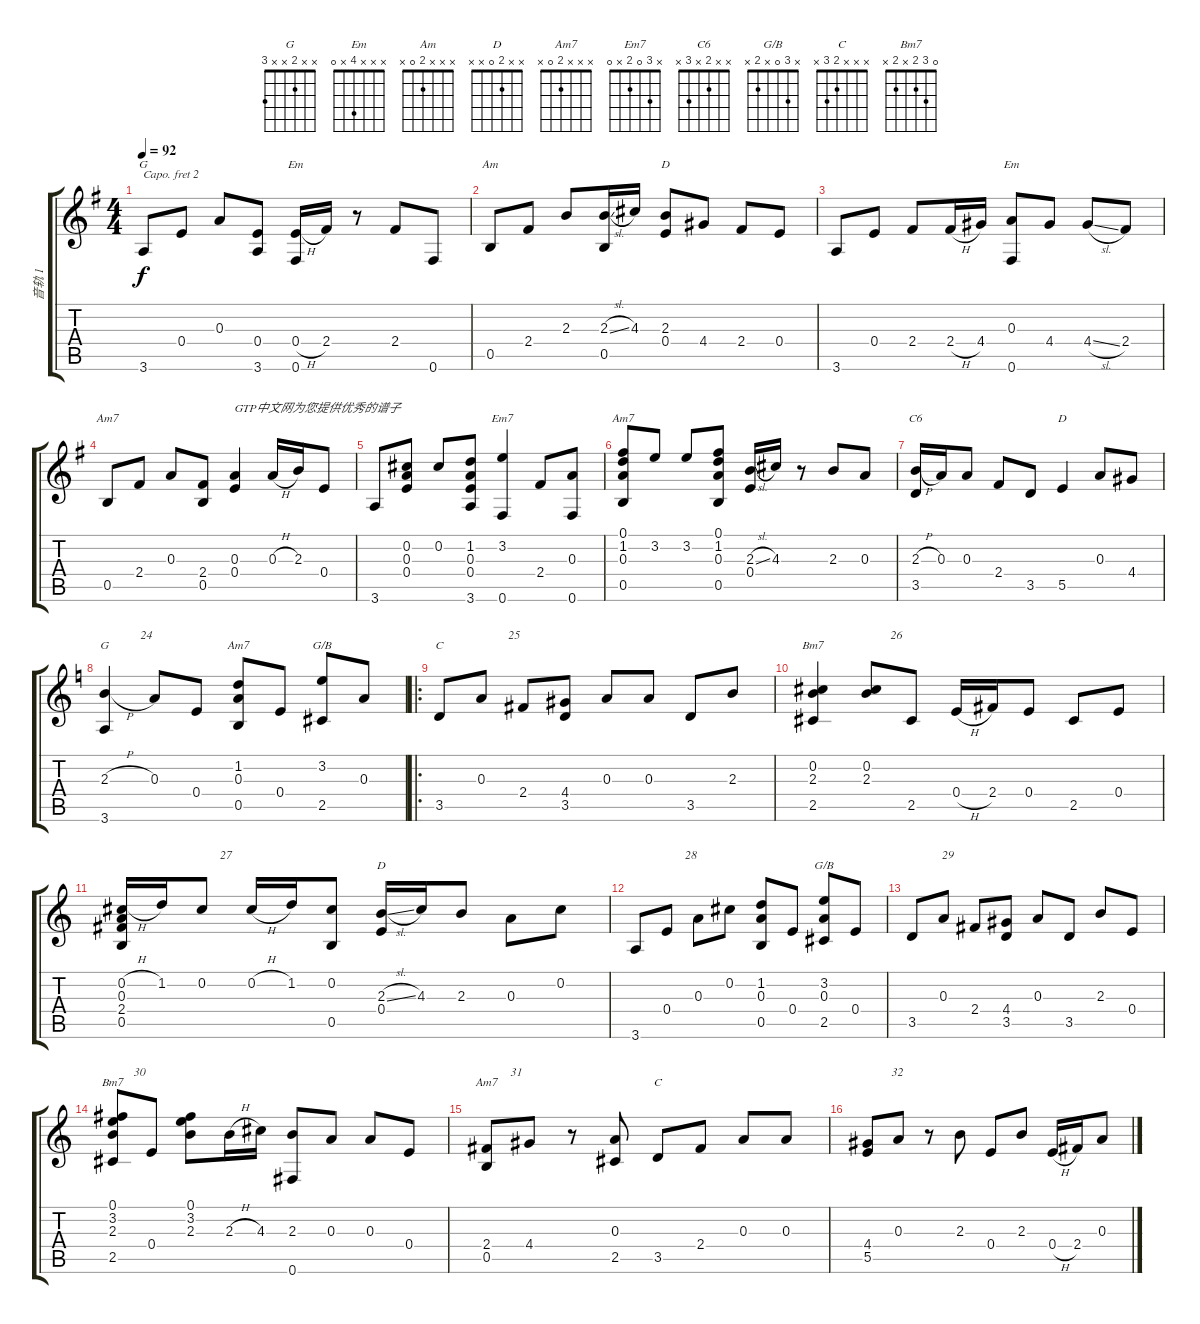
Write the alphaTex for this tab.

\track ("音轨 1" "音轨 1") {instrument acousticguitarnylon}
\staff {score tabs}
\capo 2
\tuning (E4 B3 G3 D3 A2 E2) {hide}
\chord ("G" x x x x x 3)
\chord ("Em" 0 x x x x 0)
\chord ("Am" x x x 2 0 x)
\chord ("D" x x 2 x x x)
\chord ("Em" x x x 4 x 0)
\chord ("Am7" x x x 3 0 x)
\chord ("Em7" x 3 0 2 x 0)
\chord ("Am7" x 1 x x 0 x)
\chord ("C6" x x 2 x 3 x)
\chord ("D" x x x 4 5 x)
\chord ("G" x x 2 x x 3)
\chord ("Am7" x 1 0 x 0 x)
\chord ("G/B" x 3 x x 2 x)
\chord ("C" x x x x 3 x)
\chord ("Bm7" x 0 2 x 2 x)
\chord ("D" x x 2 0 x x)
\chord ("G/B" x 3 0 x 2 x)
\chord ("Bm7" 0 3 2 x 2 x)
\chord ("Am7" x x x 2 0 x)
\chord ("C" x x x 2 3 x)
\ts (4 4)
\tempo 92
\clef g2
\ks g
3.6.8{ch "G" dy f} 0.4.8 0.3.8 (0.4 3.6).8 (0.4{h} 0.6).16{ch "Em"} 2.4.16 r.8 2.4.8 0.6.8 |
0.5.8{ch "Am"} 2.4.8 2.3.8 (2.3{sl} 0.5).16 4.3.16 (2.3 0.4).8{ch "D"} 4.4.8 2.4.8 0.4.8 |
3.6.8 0.4.8 2.4.8 2.4{h}.16 4.4.16 (0.3 0.6).8{ch "Em"} 4.4.8 4.4{sl}.8 2.4.8 |
0.5.8{ch "Am7"} 2.4.8 0.3.8 (2.4 0.5).8 (0.3 0.4).4{txt "GTP中文网为您提供优秀的谱子"} 0.3{h}.16 2.3.16 0.4.8 |
3.6.8 (0.2 0.3 0.4).8 0.2.8 (1.2 0.3 0.4 3.6).8 (3.2 0.6).4{ch "Em7"} 2.4.8 (0.3 0.6).8 |
(0.1 1.2 0.3 0.5).8{ch "Am7"} 3.2.8 3.2.8 (0.1 1.2 0.3 0.5).8 (2.3{sl} 0.4).16 4.3.16 r.8 2.3.8 0.3.8 |
(2.3{h} 3.5).16{ch "C6"} 0.3.16 0.3.8 2.4.8 3.5.8 5.5.4{ch "D"} 0.3.8 4.4.8 |
\ks c
(2.3{h} 3.6).4{ch "G" txt "            24"} 0.3.8 0.4.8 (1.2 0.3 0.5).8{ch "Am7"} 0.4.8 (3.2 2.5).8{ch "G/B"} 0.3.8 |
\ro
3.5.8{ch "C"} 0.3.8{txt "         25"} 2.4.8 (4.4 3.5).8 0.3.8 0.3.8 3.5.8 2.3.8 |
(0.2 2.3 2.5).4{ch "Bm7"} (0.2 2.3).8{txt "        26"} 2.5.8 0.4{h}.16 2.4.16 0.4.8 2.5.8 0.4.8 |
(0.2{h} 0.3 2.4 0.5).16 1.2.16 0.2.8{txt "      27"} 0.2{h}.16 1.2.16 (0.2 0.5).8 (2.3{sl} 0.4).16{ch "D"} 4.3.16 2.3.8 0.3.8 0.2.8 |
3.6.8 0.4.8{txt "      28"} 0.3.8 0.2.8 (1.2 0.3 0.5).8 0.4.8 (3.2 0.3 2.5).8{ch "G/B"} 0.4.8 |
3.5.8{txt "          29"} 0.3.8 2.4.8 (4.4 3.5).8 0.3.8 3.5.8 2.3.8 0.4.8 |
(0.1 3.2 2.3 2.5).8{ch "Bm7" txt "       30"} 0.4.8 (0.1 3.2 2.3).8 2.3{h}.16 4.3.16 (2.3 0.6).8 0.3.8 0.3.8 0.4.8 |
(2.4 0.5).8{ch "Am7" txt "        31"} 4.4.8 r.8 (0.3 2.5).8 3.5.8{ch "C"} 2.4.8 0.3.8 0.3.8 |
(4.4 5.5).8{txt "        32"} 0.3.8 r.8 2.3.8 0.4.8 2.3.8 0.4{h}.16 2.4.16 0.3.8
